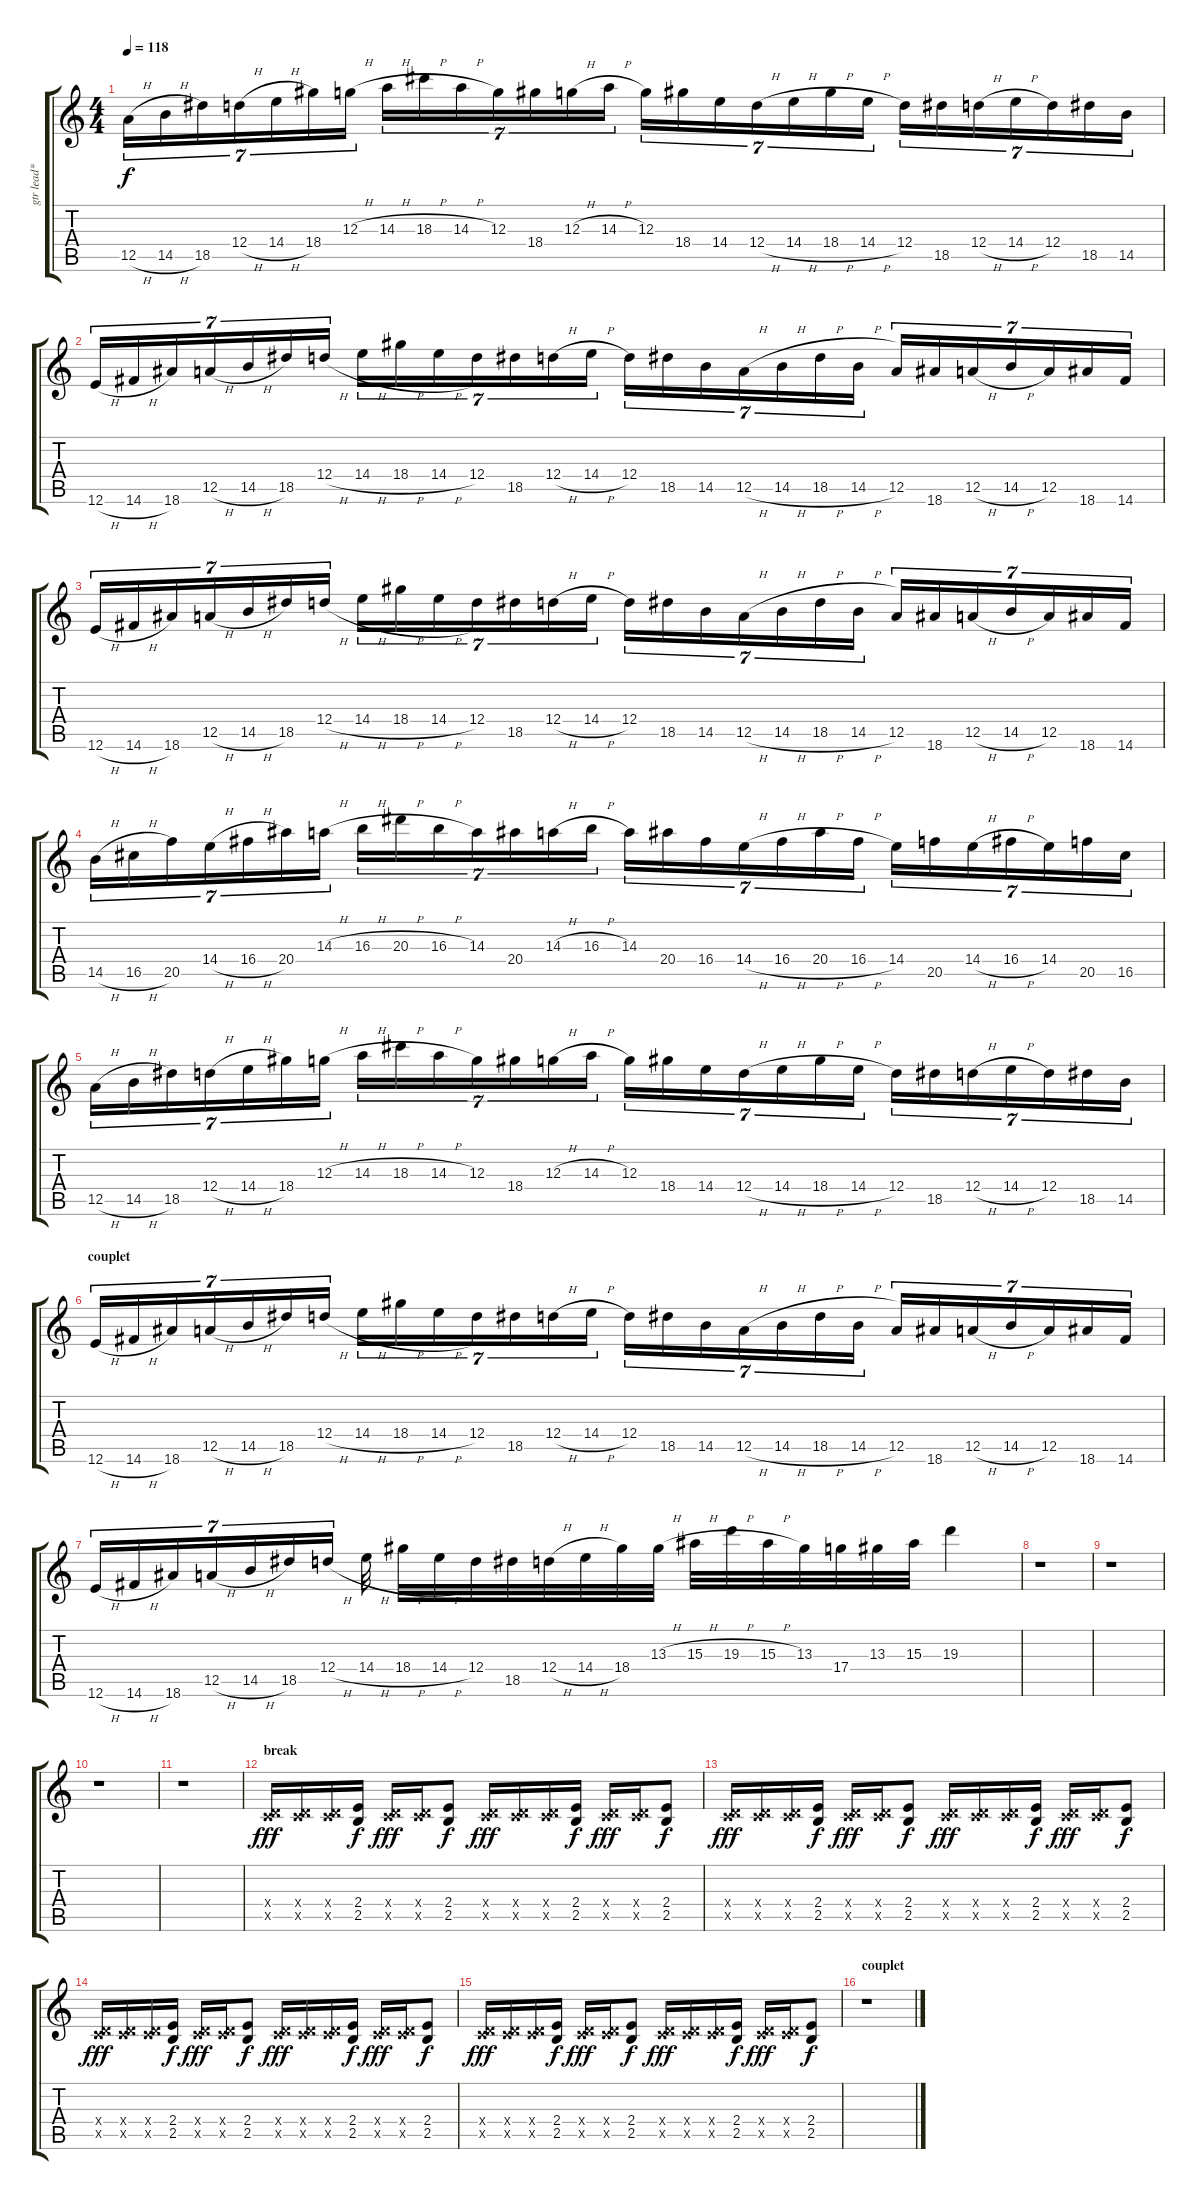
\track ("gtr lead*" "gtr lead*") {instrument distortionguitar}
\staff {score tabs}
\tuning (E4 B3 G3 D3 A2 E2) {hide}
\ts (4 4)
\tempo 118
\clef g2
\ks c
12.5{h}.16{tu (7 4) dy f} 14.5{h}.16{tu (7 4)} 18.5.16{tu (7 4)} 12.4{h}.16{tu (7 4)} 14.4{h}.16{tu (7 4)} 18.4.16{tu (7 4)} 12.3{h}.16{tu (7 4)} 14.3{h}.16{tu (7 4)} 18.3{h}.16{tu (7 4)} 14.3{h}.16{tu (7 4)} 12.3.16{tu (7 4)} 18.4.16{tu (7 4)} 12.3{h}.16{tu (7 4)} 14.3{h}.16{tu (7 4)} 12.3.16{tu (7 4)} 18.4.16{tu (7 4)} 14.4.16{tu (7 4)} 12.4{h}.16{tu (7 4)} 14.4{h}.16{tu (7 4)} 18.4{h}.16{tu (7 4)} 14.4{h}.16{tu (7 4)} 12.4.16{tu (7 4)} 18.5.16{tu (7 4)} 12.4{h}.16{tu (7 4)} 14.4{h}.16{tu (7 4)} 12.4.16{tu (7 4)} 18.5.16{tu (7 4)} 14.5.16{tu (7 4)} |
12.6{h}.16{tu (7 4)} 14.6{h}.16{tu (7 4)} 18.6.16{tu (7 4)} 12.5{h}.16{tu (7 4)} 14.5{h}.16{tu (7 4)} 18.5.16{tu (7 4)} 12.4{h}.16{tu (7 4)} 14.4{h}.16{tu (7 4)} 18.4{h}.16{tu (7 4)} 14.4{h}.16{tu (7 4)} 12.4.16{tu (7 4)} 18.5.16{tu (7 4)} 12.4{h}.16{tu (7 4)} 14.4{h}.16{tu (7 4)} 12.4.16{tu (7 4)} 18.5.16{tu (7 4)} 14.5.16{tu (7 4)} 12.5{h}.16{tu (7 4)} 14.5{h}.16{tu (7 4)} 18.5{h}.16{tu (7 4)} 14.5{h}.16{tu (7 4)} 12.5.16{tu (7 4)} 18.6.16{tu (7 4)} 12.5{h}.16{tu (7 4)} 14.5{h}.16{tu (7 4)} 12.5.16{tu (7 4)} 18.6.16{tu (7 4)} 14.6.16{tu (7 4)} |
12.6{h}.16{tu (7 4)} 14.6{h}.16{tu (7 4)} 18.6.16{tu (7 4)} 12.5{h}.16{tu (7 4)} 14.5{h}.16{tu (7 4)} 18.5.16{tu (7 4)} 12.4{h}.16{tu (7 4)} 14.4{h}.16{tu (7 4)} 18.4{h}.16{tu (7 4)} 14.4{h}.16{tu (7 4)} 12.4.16{tu (7 4)} 18.5.16{tu (7 4)} 12.4{h}.16{tu (7 4)} 14.4{h}.16{tu (7 4)} 12.4.16{tu (7 4)} 18.5.16{tu (7 4)} 14.5.16{tu (7 4)} 12.5{h}.16{tu (7 4)} 14.5{h}.16{tu (7 4)} 18.5{h}.16{tu (7 4)} 14.5{h}.16{tu (7 4)} 12.5.16{tu (7 4)} 18.6.16{tu (7 4)} 12.5{h}.16{tu (7 4)} 14.5{h}.16{tu (7 4)} 12.5.16{tu (7 4)} 18.6.16{tu (7 4)} 14.6.16{tu (7 4)} |
14.5{h}.16{tu (7 4)} 16.5{h}.16{tu (7 4)} 20.5.16{tu (7 4)} 14.4{h}.16{tu (7 4)} 16.4{h}.16{tu (7 4)} 20.4.16{tu (7 4)} 14.3{h}.16{tu (7 4)} 16.3{h}.16{tu (7 4)} 20.3{h}.16{tu (7 4)} 16.3{h}.16{tu (7 4)} 14.3.16{tu (7 4)} 20.4.16{tu (7 4)} 14.3{h}.16{tu (7 4)} 16.3{h}.16{tu (7 4)} 14.3.16{tu (7 4)} 20.4.16{tu (7 4)} 16.4.16{tu (7 4)} 14.4{h}.16{tu (7 4)} 16.4{h}.16{tu (7 4)} 20.4{h}.16{tu (7 4)} 16.4{h}.16{tu (7 4)} 14.4.16{tu (7 4)} 20.5.16{tu (7 4)} 14.4{h}.16{tu (7 4)} 16.4{h}.16{tu (7 4)} 14.4.16{tu (7 4)} 20.5.16{tu (7 4)} 16.5.16{tu (7 4)} |
12.5{h}.16{tu (7 4)} 14.5{h}.16{tu (7 4)} 18.5.16{tu (7 4)} 12.4{h}.16{tu (7 4)} 14.4{h}.16{tu (7 4)} 18.4.16{tu (7 4)} 12.3{h}.16{tu (7 4)} 14.3{h}.16{tu (7 4)} 18.3{h}.16{tu (7 4)} 14.3{h}.16{tu (7 4)} 12.3.16{tu (7 4)} 18.4.16{tu (7 4)} 12.3{h}.16{tu (7 4)} 14.3{h}.16{tu (7 4)} 12.3.16{tu (7 4)} 18.4.16{tu (7 4)} 14.4.16{tu (7 4)} 12.4{h}.16{tu (7 4)} 14.4{h}.16{tu (7 4)} 18.4{h}.16{tu (7 4)} 14.4{h}.16{tu (7 4)} 12.4.16{tu (7 4)} 18.5.16{tu (7 4)} 12.4{h}.16{tu (7 4)} 14.4{h}.16{tu (7 4)} 12.4.16{tu (7 4)} 18.5.16{tu (7 4)} 14.5.16{tu (7 4)} |
\section ("" "couplet")
12.6{h}.16{tu (7 4)} 14.6{h}.16{tu (7 4)} 18.6.16{tu (7 4)} 12.5{h}.16{tu (7 4)} 14.5{h}.16{tu (7 4)} 18.5.16{tu (7 4)} 12.4{h}.16{tu (7 4)} 14.4{h}.16{tu (7 4)} 18.4{h}.16{tu (7 4)} 14.4{h}.16{tu (7 4)} 12.4.16{tu (7 4)} 18.5.16{tu (7 4)} 12.4{h}.16{tu (7 4)} 14.4{h}.16{tu (7 4)} 12.4.16{tu (7 4)} 18.5.16{tu (7 4)} 14.5.16{tu (7 4)} 12.5{h}.16{tu (7 4)} 14.5{h}.16{tu (7 4)} 18.5{h}.16{tu (7 4)} 14.5{h}.16{tu (7 4)} 12.5.16{tu (7 4)} 18.6.16{tu (7 4)} 12.5{h}.16{tu (7 4)} 14.5{h}.16{tu (7 4)} 12.5.16{tu (7 4)} 18.6.16{tu (7 4)} 14.6.16{tu (7 4)} |
12.6{h}.16{tu (7 4)} 14.6{h}.16{tu (7 4)} 18.6.16{tu (7 4)} 12.5{h}.16{tu (7 4)} 14.5{h}.16{tu (7 4)} 18.5.16{tu (7 4)} 12.4{h}.16{tu (7 4)} 14.4{h}.32 18.4{h}.32 14.4{h}.32 12.4.32 18.5.32 12.4{h}.32 14.4{h}.32 18.4.32 13.3{h}.32 15.3{h}.32 19.3{h}.32 15.3{h}.32 13.3.32 17.4.32 13.3.32 15.3.32 19.3.4 |
r.1 |
r.1 |
r.1 |
r.1 |
\section ("" "break")
(0.4{x} 3.5{x}).16{dy fff} (0.4{x} 3.5{x}).16 (0.4{x} 3.5{x}).16 (2.4 2.5).16{dy f} (0.4{x} 3.5{x}).16{dy fff} (0.4{x} 3.5{x}).16 (2.4 2.5).8{dy f} (0.4{x} 3.5{x}).16{dy fff} (0.4{x} 3.5{x}).16 (0.4{x} 3.5{x}).16 (2.4 2.5).16{dy f} (0.4{x} 3.5{x}).16{dy fff} (0.4{x} 3.5{x}).16 (2.4 2.5).8{dy f} |
(0.4{x} 3.5{x}).16{dy fff} (0.4{x} 3.5{x}).16 (0.4{x} 3.5{x}).16 (2.4 2.5).16{dy f} (0.4{x} 3.5{x}).16{dy fff} (0.4{x} 3.5{x}).16 (2.4 2.5).8{dy f} (0.4{x} 3.5{x}).16{dy fff} (0.4{x} 3.5{x}).16 (0.4{x} 3.5{x}).16 (2.4 2.5).16{dy f} (0.4{x} 3.5{x}).16{dy fff} (0.4{x} 3.5{x}).16 (2.4 2.5).8{dy f} |
(0.4{x} 3.5{x}).16{dy fff} (0.4{x} 3.5{x}).16 (0.4{x} 3.5{x}).16 (2.4 2.5).16{dy f} (0.4{x} 3.5{x}).16{dy fff} (0.4{x} 3.5{x}).16 (2.4 2.5).8{dy f} (0.4{x} 3.5{x}).16{dy fff} (0.4{x} 3.5{x}).16 (0.4{x} 3.5{x}).16 (2.4 2.5).16{dy f} (0.4{x} 3.5{x}).16{dy fff} (0.4{x} 3.5{x}).16 (2.4 2.5).8{dy f} |
(0.4{x} 3.5{x}).16{dy fff} (0.4{x} 3.5{x}).16 (0.4{x} 3.5{x}).16 (2.4 2.5).16{dy f} (0.4{x} 3.5{x}).16{dy fff} (0.4{x} 3.5{x}).16 (2.4 2.5).8{dy f} (0.4{x} 3.5{x}).16{dy fff} (0.4{x} 3.5{x}).16 (0.4{x} 3.5{x}).16 (2.4 2.5).16{dy f} (0.4{x} 3.5{x}).16{dy fff} (0.4{x} 3.5{x}).16 (2.4 2.5).8{dy f} |
\section ("" "couplet")
r.1
